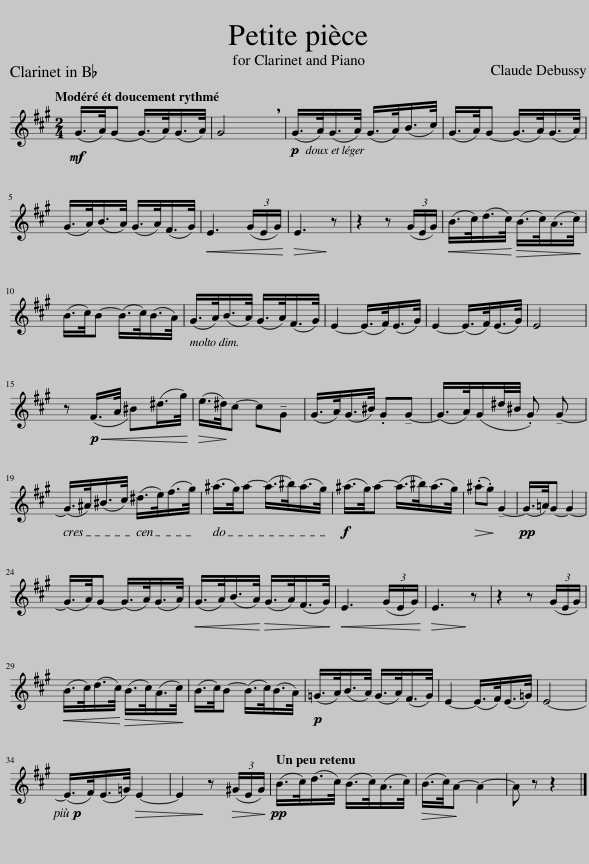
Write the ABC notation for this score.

X:1
L:1/8
Q:1/4=50
M:2/4
I:linebreak $
K:none
V:1 treble transpose=-2
V:1
[K:A]!mf! (G/>A/)G- (G/>A/)(G/>A/) | !breath!G4 |!p! (G/>A/)(G/>A/) (G/>A/)(B/>c/) | (G/>A/)G- (G/>A/)(G/>A/) |$ (G/>A/)(B/>A/) (G/>A/)(F/>G/) | %5
!<(! E3 (3(G/E/G/)!<)! |!>(! E3!>)! z | z2 z (3(G/E/G/) |!<(! (B/>c/)(d/>c/)!<)!!>(! (B/>c/)(A/>c/)!>)! |$ (B/>c/)B- (B/>c/)(B/>A/) | %10
 (G/>A/)(B/>A/) (G/>A/)(F/>G/) | E2- (E/>F/)(E/>G/) | E2- (E/>F/)(E/>G/) | E4 |$ z!p!!<(! (F/>A/ ^B)(^d/>g/)!<)! | %15
!>(! (e/>^d/)!>)!c- c!tenuto!G | (G/>A/)(G/>^B/) .G!tenuto!G- | (G/>A/)(G/^d/4^B/4 .G) !tenuto!G- |$ (G/>^A/)(^B/>c/) (^d/>e/)(f/>g/) | (^a/>g/)a- (a/>^b/)(a/>g/) | %20
!f! (^a/>g/)a- (a/>^b/)(a/>g/) |!>(! (.^a.g)!>)! !tenuto!G2- |!pp! (G/>=A/)G- G2- |$ (G/>A/)G- (G/>A/)(G/>A/) |!<(! (G/>A/)(B/>A/)!<)!!>(! (G/>A/)(F/>G/)!>)! | %25
!<(! E3 (3(G/E/G/)!<)! |!>(! E3!>)! z | z2 z (3(G/E/G/) |$!<(! (B/>c/)(d/>c/)!<)!!>(! (B/>c/)(A/>c/)!>)! | (B/>c/)B- (B/>c/)(B/>A/) | %30
!p! (=G/>A/)(B/>A/) (G/>A/)(F/>G/) | E2- (E/>F/)(E/>=G/) | E4- |$!p! (E/>F/)(E/>=G/)!>(! E2- | E2!>)! z!>(! (3(^G/E/G/)!>)! | %35
!pp! (B/>c/)(d/>c/) (B/>c/)(A/>c/) |!>(! (B/>c/)!>)!A- A2- | A z z2 |] %38
